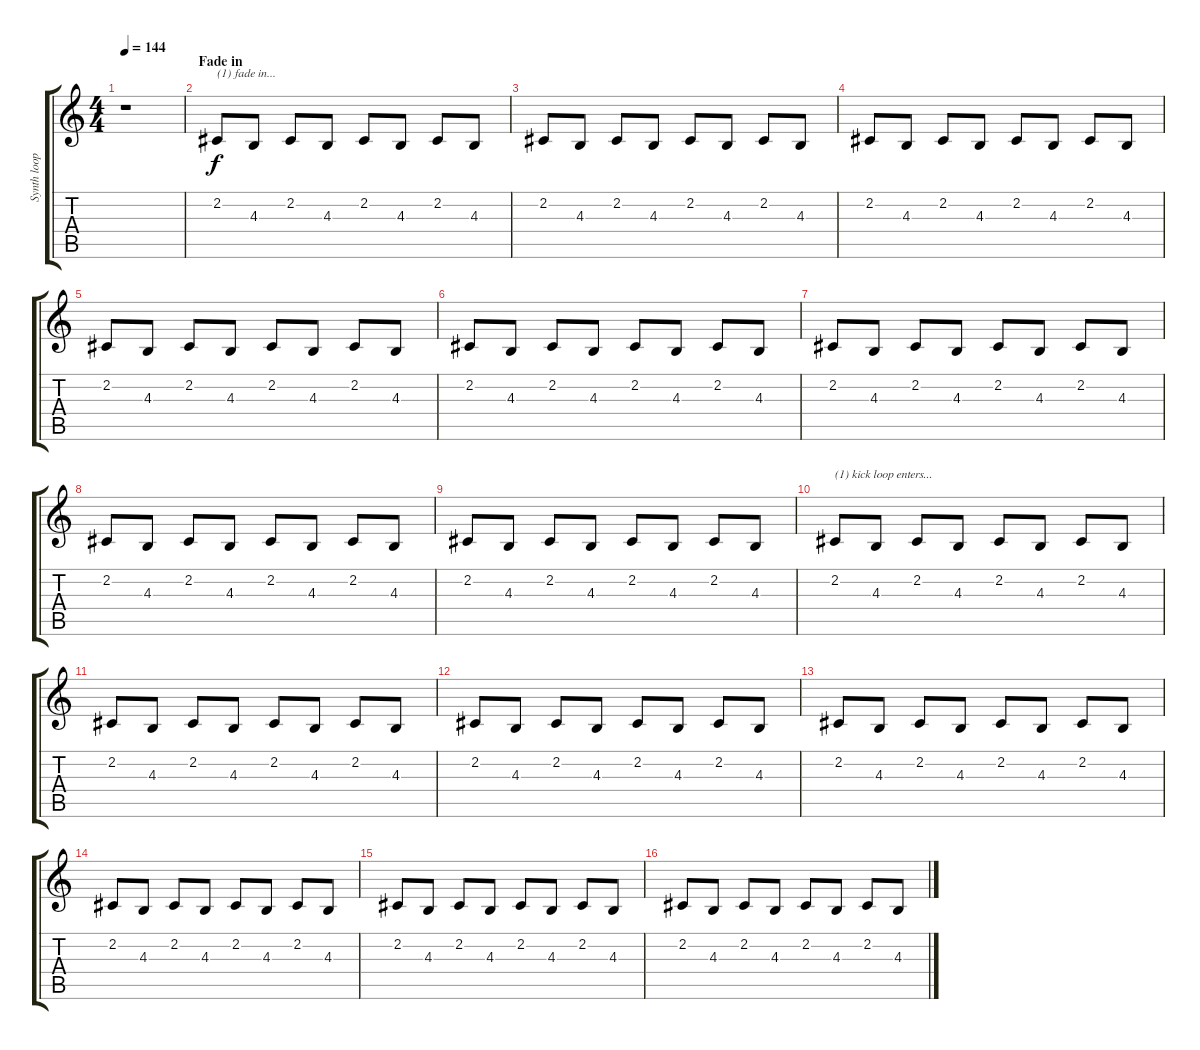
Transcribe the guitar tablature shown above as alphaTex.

\track ("Synth loop 1" "Synth loop") {instrument rockorgan}
\staff {score tabs}
\tuning (E4 B3 G3 D3 A2 E2) {hide}
\ts (4 4)
\tempo 144
\clef g2
\ks c
r.1{dy f volume 0 instrument rockorgan} |
\section ("" "Fade in")
2.2.8{txt "(1) fade in..." volume 8} 4.3.8 2.2.8 4.3.8 2.2.8 4.3.8 2.2.8 4.3.8 |
2.2.8 4.3.8 2.2.8 4.3.8 2.2.8 4.3.8 2.2.8 4.3.8 |
2.2.8 4.3.8 2.2.8 4.3.8 2.2.8 4.3.8 2.2.8 4.3.8 |
2.2.8 4.3.8 2.2.8 4.3.8 2.2.8 4.3.8 2.2.8 4.3.8 |
2.2.8 4.3.8 2.2.8 4.3.8 2.2.8 4.3.8 2.2.8 4.3.8 |
2.2.8 4.3.8 2.2.8 4.3.8 2.2.8 4.3.8 2.2.8 4.3.8 |
2.2.8 4.3.8 2.2.8 4.3.8 2.2.8 4.3.8 2.2.8 4.3.8 |
2.2.8 4.3.8 2.2.8 4.3.8 2.2.8 4.3.8 2.2.8 4.3.8 |
2.2.8{txt "(1) kick loop enters..."} 4.3.8 2.2.8 4.3.8 2.2.8 4.3.8 2.2.8 4.3.8 |
2.2.8 4.3.8 2.2.8 4.3.8 2.2.8 4.3.8 2.2.8 4.3.8 |
2.2.8 4.3.8 2.2.8 4.3.8 2.2.8 4.3.8 2.2.8 4.3.8 |
2.2.8 4.3.8 2.2.8 4.3.8 2.2.8 4.3.8 2.2.8 4.3.8 |
2.2.8 4.3.8 2.2.8 4.3.8 2.2.8 4.3.8 2.2.8 4.3.8 |
2.2.8 4.3.8 2.2.8 4.3.8 2.2.8 4.3.8 2.2.8 4.3.8 |
2.2.8 4.3.8 2.2.8 4.3.8 2.2.8 4.3.8 2.2.8 4.3.8
